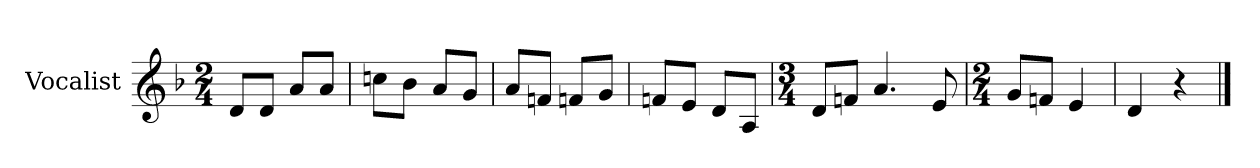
**kern
*part1
*staff1
*I"Vocalist
*k[b-]
*d:
*M2/4
=1
8dL
8dJ
8aL
8aJ
=2
8ccnL
8b-J
8aL
8gJ
=3
8aL
8fnJ
8fnL
8gJ
=4
8fnL
8eJ
8dL
8AJ
=5
*M3/4
8dL
8fnJ
4.a
8e
=6
*M2/4
8gL
8fnJ
4e
=7
4d
4r
==
*-
